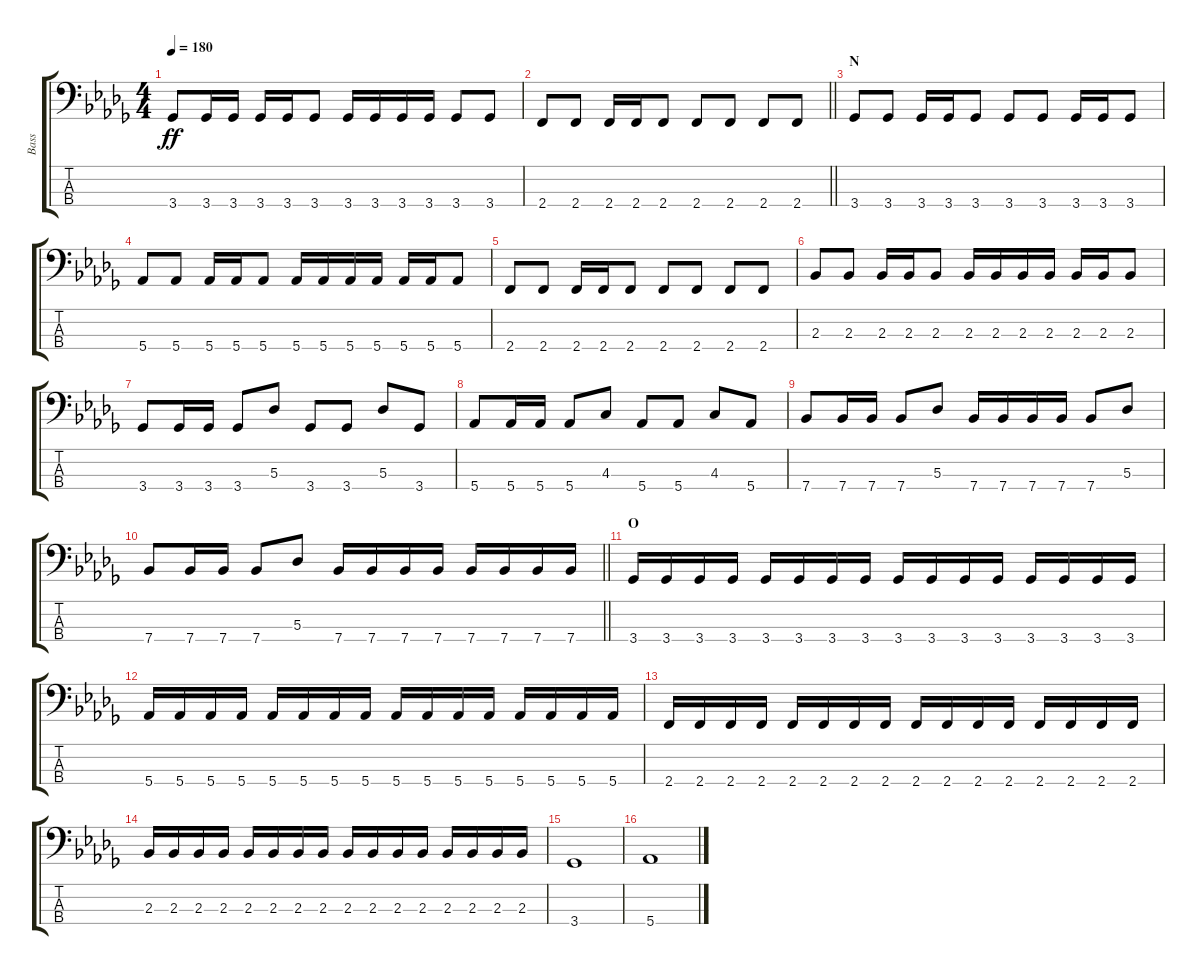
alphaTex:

\track ("Bass" "Bass") {instrument electricbasspick}
\staff {score tabs}
\tuning (Gb2 Db2 Ab1 Eb1) {hide}
\ts (4 4)
\tempo 180
\clef f4
\ks db
3.4.8{dy ff} 3.4.16 3.4.16 3.4.16 3.4.16 3.4.8 3.4.16 3.4.16 3.4.16 3.4.16 3.4.8 3.4.8 |
\barLineRight lightlight
2.4.8 2.4.8 2.4.16 2.4.16 2.4.8 2.4.8 2.4.8 2.4.8 2.4.8 |
\section ("" "N")
3.4.8 3.4.8 3.4.16 3.4.16 3.4.8 3.4.8 3.4.8 3.4.16 3.4.16 3.4.8 |
5.4.8 5.4.8 5.4.16 5.4.16 5.4.8 5.4.16 5.4.16 5.4.16 5.4.16 5.4.16 5.4.16 5.4.8 |
2.4.8 2.4.8 2.4.16 2.4.16 2.4.8 2.4.8 2.4.8 2.4.8 2.4.8 |
2.3.8 2.3.8 2.3.16 2.3.16 2.3.8 2.3.16 2.3.16 2.3.16 2.3.16 2.3.16 2.3.16 2.3.8 |
3.4.8 3.4.16 3.4.16 3.4.8 5.3.8 3.4.8 3.4.8 5.3.8 3.4.8 |
5.4.8 5.4.16 5.4.16 5.4.8 4.3.8 5.4.8 5.4.8 4.3.8 5.4.8 |
7.4.8 7.4.16 7.4.16 7.4.8 5.3.8 7.4.16 7.4.16 7.4.16 7.4.16 7.4.8 5.3.8 |
\barLineRight lightlight
7.4.8 7.4.16 7.4.16 7.4.8 5.3.8 7.4.16 7.4.16 7.4.16 7.4.16 7.4.16 7.4.16 7.4.16 7.4.16 |
\section ("" "O")
3.4.16 3.4.16 3.4.16 3.4.16 3.4.16 3.4.16 3.4.16 3.4.16 3.4.16 3.4.16 3.4.16 3.4.16 3.4.16 3.4.16 3.4.16 3.4.16 |
5.4.16 5.4.16 5.4.16 5.4.16 5.4.16 5.4.16 5.4.16 5.4.16 5.4.16 5.4.16 5.4.16 5.4.16 5.4.16 5.4.16 5.4.16 5.4.16 |
2.4.16 2.4.16 2.4.16 2.4.16 2.4.16 2.4.16 2.4.16 2.4.16 2.4.16 2.4.16 2.4.16 2.4.16 2.4.16 2.4.16 2.4.16 2.4.16 |
2.3.16 2.3.16 2.3.16 2.3.16 2.3.16 2.3.16 2.3.16 2.3.16 2.3.16 2.3.16 2.3.16 2.3.16 2.3.16 2.3.16 2.3.16 2.3.16 |
3.4.1 |
5.4.1
